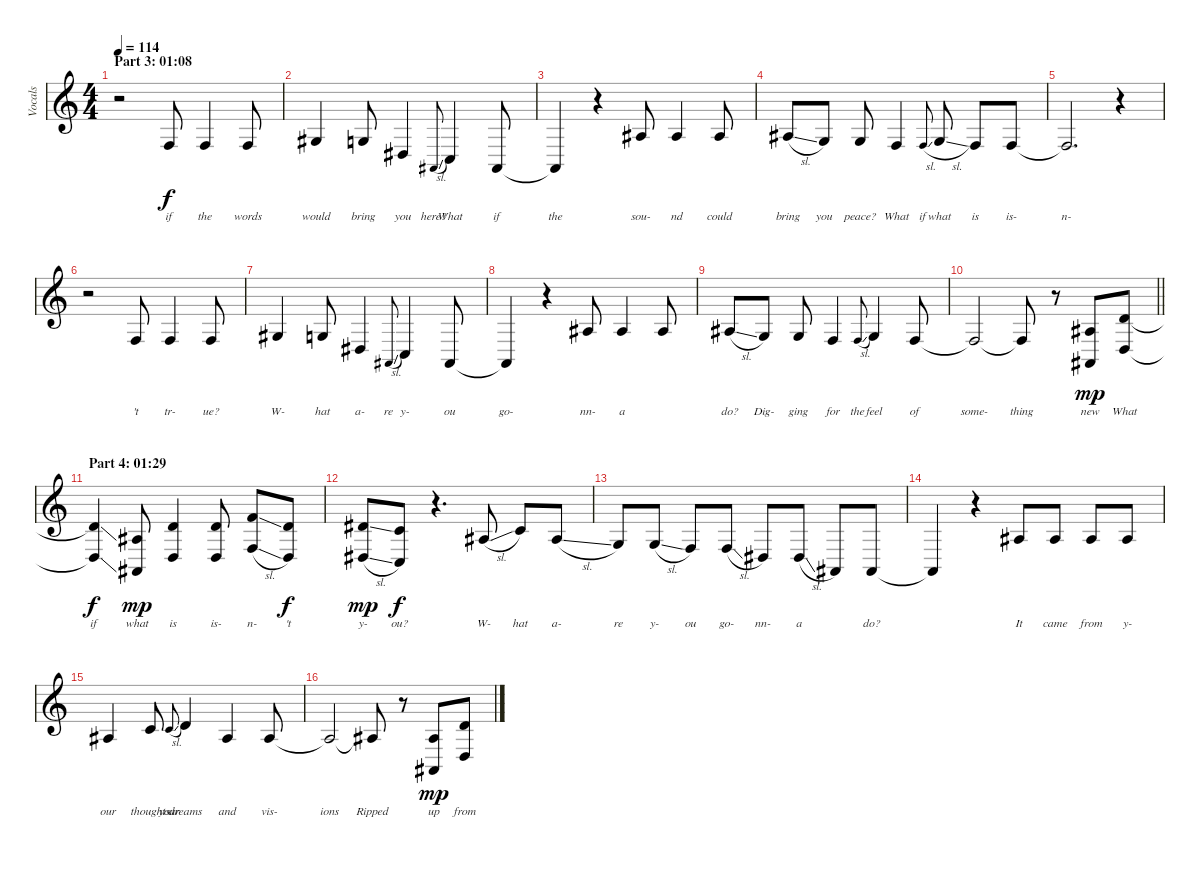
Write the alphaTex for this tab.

\track ("Vocals" "Vocals") {instrument lead2sawtooth}
\staff {score}
\tuning (Eb4 Bb3 Gb3 Db3 Ab2 Eb2) {hide}
\ts (4 4)
\section ("" "Part 3: 01:08")
\tempo 114
\clef g2
\ks c
r.2{dy f} 4.4.8{lyrics (0 "if") lyrics (1 "") lyrics (2 "") lyrics (3 "") lyrics (4 "")} 4.4.4{lyrics (0 "the") lyrics (1 "") lyrics (2 "") lyrics (3 "") lyrics (4 "")} 4.4.8{lyrics (0 "words") lyrics (1 "") lyrics (2 "") lyrics (3 "") lyrics (4 "")} |
7.4.4{lyrics (0 "would") lyrics (1 "") lyrics (2 "") lyrics (3 "") lyrics (4 "")} 6.4.8{lyrics (0 "bring") lyrics (1 "") lyrics (2 "") lyrics (3 "") lyrics (4 "")} 2.4.4{lyrics (0 "you") lyrics (1 "") lyrics (2 "") lyrics (3 "") lyrics (4 "")} 2.5{sl}.8{lyrics (0 "here?") lyrics (1 "") lyrics (2 "") lyrics (3 "") lyrics (4 "") gr onbeat} 4.5.4{lyrics (0 "What") lyrics (1 "") lyrics (2 "") lyrics (3 "") lyrics (4 "")} 2.5.8{lyrics (0 "if") lyrics (1 "") lyrics (2 "") lyrics (3 "") lyrics (4 "")} |
2.5{t}.4{lyrics (0 "the") lyrics (1 "") lyrics (2 "") lyrics (3 "") lyrics (4 "")} r.4 9.4.8{lyrics (0 "sou-") lyrics (1 "") lyrics (2 "") lyrics (3 "") lyrics (4 "")} 9.4.4{lyrics (0 "nd") lyrics (1 "") lyrics (2 "") lyrics (3 "") lyrics (4 "")} 9.4.8{lyrics (0 "could") lyrics (1 "") lyrics (2 "") lyrics (3 "") lyrics (4 "")} |
9.4{sl}.8{lyrics (0 "bring") lyrics (1 "") lyrics (2 "") lyrics (3 "") lyrics (4 "")} 6.4.8{lyrics (0 "you") lyrics (1 "") lyrics (2 "") lyrics (3 "") lyrics (4 "")} 6.4.8{lyrics (0 "peace?") lyrics (1 "") lyrics (2 "") lyrics (3 "") lyrics (4 "")} 4.4.4{lyrics (0 "What") lyrics (1 "") lyrics (2 "") lyrics (3 "") lyrics (4 "")} 4.4{sl}.8{lyrics (0 "if") lyrics (1 "") lyrics (2 "") lyrics (3 "") lyrics (4 "") gr onbeat} 6.4{sl}.8{lyrics (0 "what") lyrics (1 "") lyrics (2 "") lyrics (3 "") lyrics (4 "")} 4.4.8{lyrics (0 "is") lyrics (1 "") lyrics (2 "") lyrics (3 "") lyrics (4 "")} 4.4.8{lyrics (0 "is-") lyrics (1 "") lyrics (2 "") lyrics (3 "") lyrics (4 "")} |
4.4{t}.2{d lyrics (0 "n-") lyrics (1 "") lyrics (2 "") lyrics (3 "") lyrics (4 "")} r.4 |
r.2 4.4.8{lyrics (0 "'t") lyrics (1 "") lyrics (2 "") lyrics (3 "") lyrics (4 "")} 4.4.4{lyrics (0 "tr-") lyrics (1 "") lyrics (2 "") lyrics (3 "") lyrics (4 "")} 4.4.8{lyrics (0 "ue?") lyrics (1 "") lyrics (2 "") lyrics (3 "") lyrics (4 "")} |
7.4.4{lyrics (0 "W-") lyrics (1 "") lyrics (2 "") lyrics (3 "") lyrics (4 "")} 6.4.8{lyrics (0 "hat") lyrics (1 "") lyrics (2 "") lyrics (3 "") lyrics (4 "")} 2.4.4{lyrics (0 "a-") lyrics (1 "") lyrics (2 "") lyrics (3 "") lyrics (4 "")} 2.5{sl}.8{lyrics (0 "re") lyrics (1 "") lyrics (2 "") lyrics (3 "") lyrics (4 "") gr onbeat} 4.5.4{lyrics (0 "y-") lyrics (1 "") lyrics (2 "") lyrics (3 "") lyrics (4 "")} 2.5.8{lyrics (0 "ou") lyrics (1 "") lyrics (2 "") lyrics (3 "") lyrics (4 "")} |
2.5{t}.4{lyrics (0 "go-") lyrics (1 "") lyrics (2 "") lyrics (3 "") lyrics (4 "")} r.4 9.4.8{lyrics (0 "nn-") lyrics (1 "") lyrics (2 "") lyrics (3 "") lyrics (4 "")} 9.4.4{lyrics (0 "a") lyrics (1 "") lyrics (2 "") lyrics (3 "") lyrics (4 "")} 9.4.8{lyrics (0 "") lyrics (1 "") lyrics (2 "") lyrics (3 "") lyrics (4 "")} |
9.4{sl}.8{lyrics (0 "do?") lyrics (1 "") lyrics (2 "") lyrics (3 "") lyrics (4 "")} 6.4.8{lyrics (0 "Dig-") lyrics (1 "") lyrics (2 "") lyrics (3 "") lyrics (4 "")} 6.4.8{lyrics (0 "ging") lyrics (1 "") lyrics (2 "") lyrics (3 "") lyrics (4 "")} 4.4.4{lyrics (0 "for") lyrics (1 "") lyrics (2 "") lyrics (3 "") lyrics (4 "")} 4.4{sl}.8{lyrics (0 "the") lyrics (1 "") lyrics (2 "") lyrics (3 "") lyrics (4 "") gr onbeat} 6.4.4{lyrics (0 "feel") lyrics (1 "") lyrics (2 "") lyrics (3 "") lyrics (4 "")} 4.4.8{lyrics (0 "of") lyrics (1 "") lyrics (2 "") lyrics (3 "") lyrics (4 "")} |
\barLineRight lightlight
4.4{t}.2{lyrics (0 "some-") lyrics (1 "") lyrics (2 "") lyrics (3 "") lyrics (4 "")} 4.4{t}.8{lyrics (0 "thing") lyrics (1 "") lyrics (2 "") lyrics (3 "") lyrics (4 "")} r.8 (4.3 2.5).8{lyrics (0 "new") lyrics (1 "") lyrics (2 "") lyrics (3 "") lyrics (4 "") dy mp} (8.3 6.5).8{lyrics (0 "What") lyrics (1 "") lyrics (2 "") lyrics (3 "") lyrics (4 "")} |
\section ("" "Part 4: 01:29")
(8.3{ss t} 6.5{ss t}).4{lyrics (0 "if") lyrics (1 "") lyrics (2 "") lyrics (3 "") lyrics (4 "") dy f} (4.3 2.5).8{lyrics (0 "what") lyrics (1 "") lyrics (2 "") lyrics (3 "") lyrics (4 "") dy mp} (8.3 6.5).4{lyrics (0 "is") lyrics (1 "") lyrics (2 "") lyrics (3 "") lyrics (4 "")} (8.3 6.5).8{lyrics (0 "is-") lyrics (1 "") lyrics (2 "") lyrics (3 "") lyrics (4 "")} (11.3{sl} 9.5{sl}).8{lyrics (0 "n-") lyrics (1 "") lyrics (2 "") lyrics (3 "") lyrics (4 "")} (8.3 6.5).8{lyrics (0 "'t") lyrics (1 "") lyrics (2 "") lyrics (3 "") lyrics (4 "") dy f} |
(9.3{sl} 7.5{sl}).8{lyrics (0 "y-") lyrics (1 "") lyrics (2 "") lyrics (3 "") lyrics (4 "") dy mp} (6.3 4.5).8{lyrics (0 "ou?") lyrics (1 "") lyrics (2 "") lyrics (3 "") lyrics (4 "") dy f} r.4{d} 9.4{sl}.8{lyrics (0 "W-") lyrics (1 "") lyrics (2 "") lyrics (3 "") lyrics (4 "")} 11.4.8{lyrics (0 "hat") lyrics (1 "") lyrics (2 "") lyrics (3 "") lyrics (4 "")} 9.4{sl}.8{lyrics (0 "a-") lyrics (1 "") lyrics (2 "") lyrics (3 "") lyrics (4 "")} |
6.4.8{lyrics (0 "re") lyrics (1 "") lyrics (2 "") lyrics (3 "") lyrics (4 "")} 11.5{sl}.8{lyrics (0 "y-") lyrics (1 "") lyrics (2 "") lyrics (3 "") lyrics (4 "")} 9.5.8{lyrics (0 "ou") lyrics (1 "") lyrics (2 "") lyrics (3 "") lyrics (4 "")} 9.5{sl}.8{lyrics (0 "go-") lyrics (1 "") lyrics (2 "") lyrics (3 "") lyrics (4 "")} 7.5.8{lyrics (0 "nn-") lyrics (1 "") lyrics (2 "") lyrics (3 "") lyrics (4 "")} 7.5{sl}.8{lyrics (0 "a") lyrics (1 "") lyrics (2 "") lyrics (3 "") lyrics (4 "")} 2.5.8{lyrics (0 "") lyrics (1 "") lyrics (2 "") lyrics (3 "") lyrics (4 "")} 2.5.8{lyrics (0 "do?") lyrics (1 "") lyrics (2 "") lyrics (3 "") lyrics (4 "")} |
2.5{t}.4{lyrics (0 "") lyrics (1 "") lyrics (2 "") lyrics (3 "") lyrics (4 "")} r.4 9.4.8{lyrics (0 "It") lyrics (1 "") lyrics (2 "") lyrics (3 "") lyrics (4 "")} 9.4.8{lyrics (0 "came") lyrics (1 "") lyrics (2 "") lyrics (3 "") lyrics (4 "")} 9.4.8{lyrics (0 "from") lyrics (1 "") lyrics (2 "") lyrics (3 "") lyrics (4 "")} 9.4.8{lyrics (0 "y-") lyrics (1 "") lyrics (2 "") lyrics (3 "") lyrics (4 "")} |
9.4.4{lyrics (0 "our") lyrics (1 "") lyrics (2 "") lyrics (3 "") lyrics (4 "")} 11.4.8{lyrics (0 "thoughts") lyrics (1 "") lyrics (2 "") lyrics (3 "") lyrics (4 "")} 11.4{sl}.8{lyrics (0 "your") lyrics (1 "") lyrics (2 "") lyrics (3 "") lyrics (4 "") gr onbeat} 13.4.4{lyrics (0 "dreams") lyrics (1 "") lyrics (2 "") lyrics (3 "") lyrics (4 "")} 9.4.4{lyrics (0 "and") lyrics (1 "") lyrics (2 "") lyrics (3 "") lyrics (4 "")} 9.4.8{lyrics (0 "vis-") lyrics (1 "") lyrics (2 "") lyrics (3 "") lyrics (4 "")} |
9.4{t}.2{lyrics (0 "ions") lyrics (1 "") lyrics (2 "") lyrics (3 "") lyrics (4 "")} 9.4{t}.8{lyrics (0 "Ripped") lyrics (1 "") lyrics (2 "") lyrics (3 "") lyrics (4 "")} r.8 (4.3 2.5).8{lyrics (0 "up") lyrics (1 "") lyrics (2 "") lyrics (3 "") lyrics (4 "") dy mp} (8.3 6.5).8{lyrics (0 "from") lyrics (1 "") lyrics (2 "") lyrics (3 "") lyrics (4 "")}
